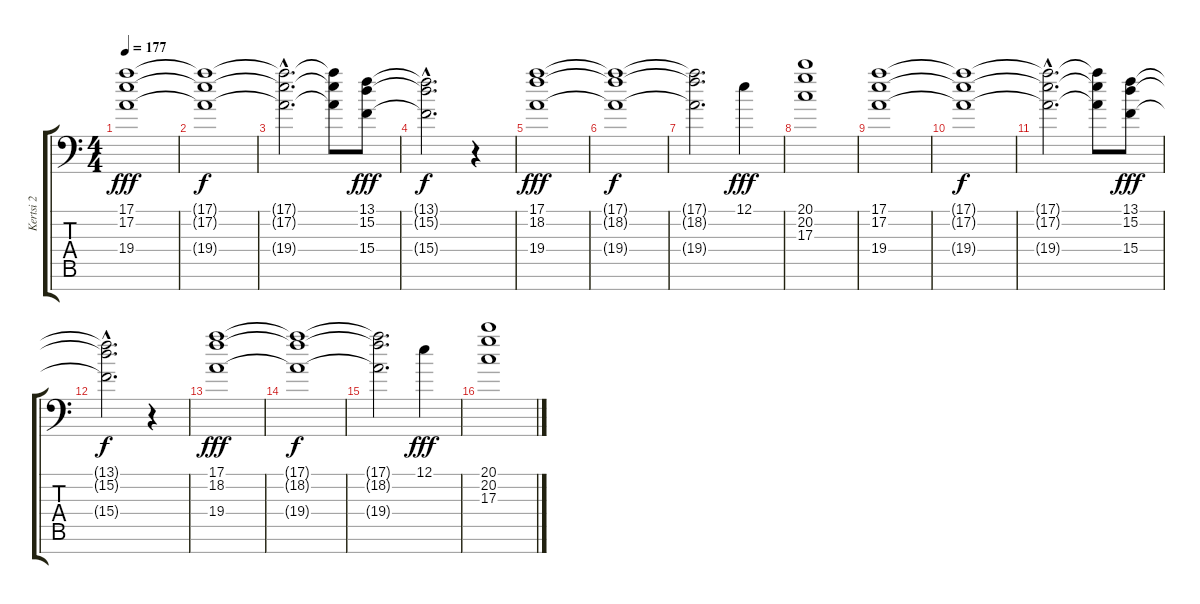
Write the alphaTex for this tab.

\track ("Kertsi 2" "Kertsi 2") {instrument pad2warm}
\staff {score tabs}
\tuning (E4 B3 G3 D3 A2 E2 C-1) {hide}
\ts (4 4)
\tempo 177
\clef f4
\ks c
(17.1 17.2 19.4).1{dy fff} |
(17.1{t} 17.2{t} 19.4{t}).1{dy f} |
(17.1{hac t} 17.2{hac t} 19.4{hac t}).2{d} (17.1{t} 17.2{t} 19.4{t}).8 (13.1 15.2 15.4).8{dy fff} |
(13.1{hac t} 15.2{hac t} 15.4{hac t}).2{d dy f} r.4 |
(17.1 18.2 19.4).1{dy fff} |
(17.1{t} 18.2{t} 19.4{t}).1{dy f} |
(17.1{t} 18.2{t} 19.4{t}).2{d} 12.1.4{dy fff} |
(20.1 20.2 17.3).1 |
(17.1 17.2 19.4).1 |
(17.1{t} 17.2{t} 19.4{t}).1{dy f} |
(17.1{hac t} 17.2{hac t} 19.4{hac t}).2{d} (17.1{t} 17.2{t} 19.4{t}).8 (13.1 15.2 15.4).8{dy fff} |
(13.1{hac t} 15.2{hac t} 15.4{hac t}).2{d dy f} r.4 |
(17.1 18.2 19.4).1{dy fff} |
(17.1{t} 18.2{t} 19.4{t}).1{dy f} |
(17.1{t} 18.2{t} 19.4{t}).2{d} 12.1.4{dy fff} |
(20.1 20.2 17.3).1
